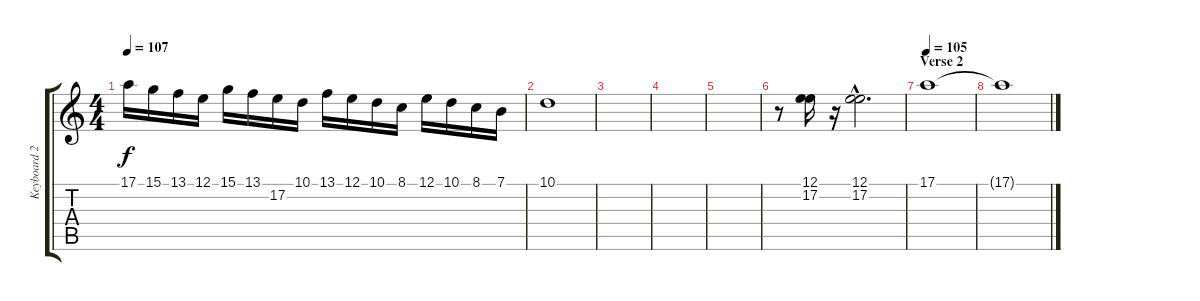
\track ("Keyboard 2" "Keyboard 2") {instrument synthstrings1}
\staff {score tabs}
\tuning (E4 B3 G3 D3 A2 E2) {hide}
\ts (4 4)
\tempo 107
\clef g2
\ks c
17.1.16{dy f} 15.1.16 13.1.16 12.1.16 15.1.16 13.1.16 17.2.16 10.1.16 13.1.16 12.1.16 10.1.16 8.1.16 12.1.16 10.1.16 8.1.16 7.1.16 |
10.1.1{volume 10} |
|
|
|
r.8{volume 10} (12.1 17.2).16 r.16 (12.1{hac} 17.2{hac}).2{d} |
\section ("" "Verse 2")
\tempo 105
17.1.1 |
17.1{t}.1
